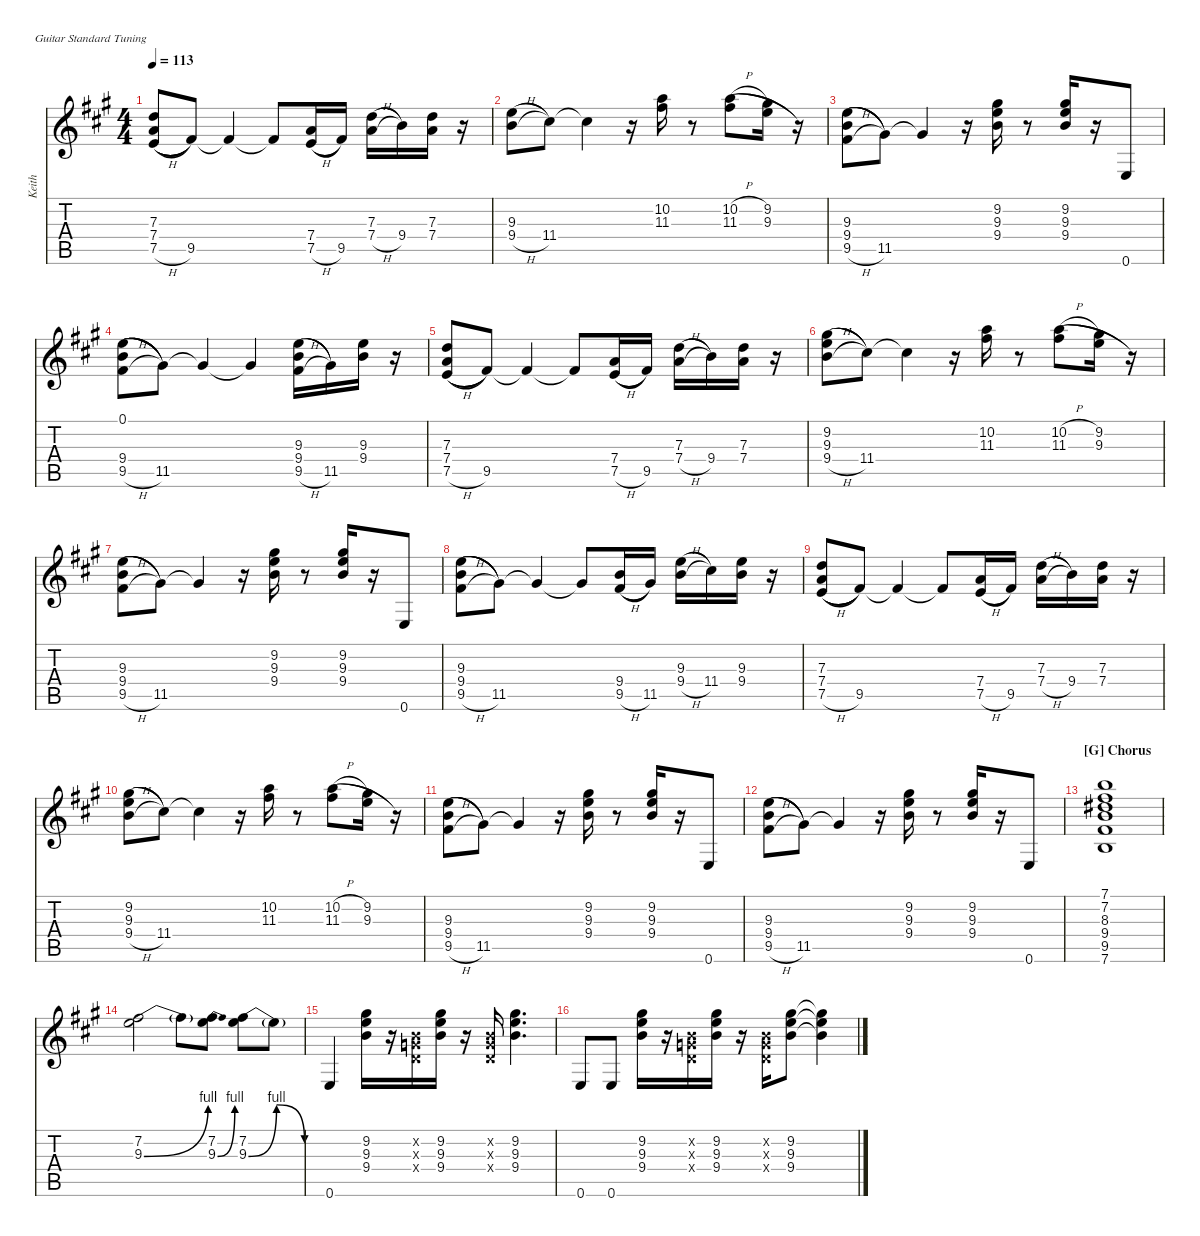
\defaultSystemsLayout 4
\hideDynamics
\bracketExtendMode nobrackets
\otherSystemsTrackNameOrientation horizontal
\track ("Keith Richards" "Keith") {instrument overdrivenguitar}
\staff {score tabs}
\tuning (E4 B3 G3 D3 A2 E2)
\ts (4 4)
\tempo 113
\clef g2
\ks a
(7.5{h} 7.4 7.3).8{dy mf legatoorigin} 9.5.8 9.5{t}.4 9.5{t}.8 (7.5{h} 7.4).16{legatoorigin} 9.5.16 (7.4{h} 7.3).16{legatoorigin} 9.4.16 (7.4 7.3).16 r.16 |
(9.4{h} 9.3).8{legatoorigin} 11.4.8 11.4{t}.4 r.16 (11.3 10.2).16 r.8 (11.3{h} 10.2{h}).8{legatoorigin} (9.3 9.2).16{legatoorigin} r.16 |
(9.5{h} 9.4 9.3).8{legatoorigin} 11.5.8 11.5{t}.4 r.16 (9.4 9.3 9.2).16 r.8 (9.4 9.3 9.2).16 r.16 0.6.8 |
(9.5{h} 9.4 0.1).8{legatoorigin} 11.5.8 11.5{t}.4 11.5{t}.4 (9.5{h} 9.4 9.3).16{legatoorigin} 11.5.16 (9.4 9.3).16 r.16 |
(7.5{h} 7.4 7.3).8{legatoorigin} 9.5.8 9.5{t}.4 9.5{t}.8 (7.5{h} 7.4).16{legatoorigin} 9.5.16 (7.4{h} 7.3).16{legatoorigin} 9.4.16 (7.4 7.3).16 r.16 |
(9.4{h} 9.3 9.2).8{legatoorigin} 11.4.8 11.4{t}.4 r.16 (11.3 10.2).16 r.8 (11.3{h} 10.2{h}).8{legatoorigin} (9.3 9.2).16{legatoorigin} r.16 |
(9.5{h} 9.4 9.3).8{legatoorigin} 11.5.8 11.5{t}.4 r.16 (9.4 9.3 9.2).16 r.8 (9.4 9.3 9.2).16 r.16 0.6.8 |
(9.5{h} 9.4 9.3).8{legatoorigin} 11.5.8 11.5{t}.4 11.5{t}.8 (9.5{h} 9.4).16{legatoorigin} 11.5.16 (9.4{h} 9.3).16{legatoorigin} 11.4.16 (9.4 9.3).16 r.16 |
(7.5{h} 7.4 7.3).8{legatoorigin} 9.5.8 9.5{t}.4 9.5{t}.8 (7.5{h} 7.4).16{legatoorigin} 9.5.16 (7.4{h} 7.3).16{legatoorigin} 9.4.16 (7.4 7.3).16 r.16 |
(9.4{h} 9.3 9.2).8{legatoorigin} 11.4.8 11.4{t}.4 r.16 (11.3 10.2).16 r.8 (11.3{h} 10.2{h}).8{legatoorigin} (9.3 9.2).16{legatoorigin} r.16 |
(9.5{h} 9.4 9.3).8{legatoorigin} 11.5.8 11.5{t}.4 r.16 (9.4 9.3 9.2).16 r.8 (9.4 9.3 9.2).16 r.16 0.6.8 |
(9.5{h} 9.4 9.3).8{legatoorigin} 11.5.8 11.5{t}.4 r.16 (9.4 9.3 9.2).16 r.8 (9.4 9.3 9.2).16 r.16 0.6.8 |
\section ("G" "Chorus")
(7.6 9.5 9.4 8.3 7.2 7.1).1 |
(9.3{be (bend 0 0 60 4)} 7.2).2 9.3{t}.8 (9.3{be (bend 0 0 60 4)} 7.2).8 (9.3{be (bendrelease 0 0 10.2 4 20.4 4 30 0)} 7.2).8 9.3{t}.8 |
0.6.4 (9.4 9.3 9.2).16 r.16 (0.4{x} 0.3{x} 0.2{x}).16 (9.4 9.3 9.2).16 r.16 (0.4{x} 0.3{x} 0.2{x}).16 (9.4 9.3 9.2).4{d} |
0.6.8 0.6.8 (9.4 9.3 9.2).16 r.16 (0.4{x} 0.3{x} 0.2{x}).16 (9.4 9.3 9.2).16 r.16 (0.4{x} 0.3{x} 0.2{x}).16 (9.4 9.3 9.2).8 (9.4{t} 9.3{t} 9.2{t}).4
